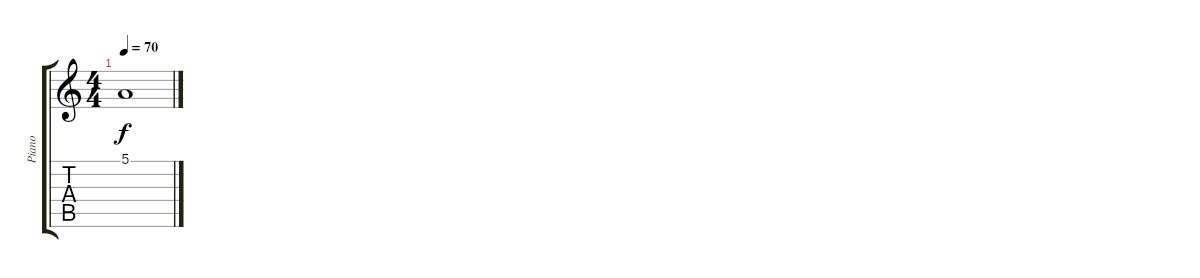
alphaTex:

\track ("Piano" "Piano") {instrument brightacousticpiano}
\staff {score tabs}
\tuning (E4 B3 G3 D3 A2 E2) {hide}
\ts (4 4)
\tempo 70
\clef g2
\ks c
5.1.1{dy f}
